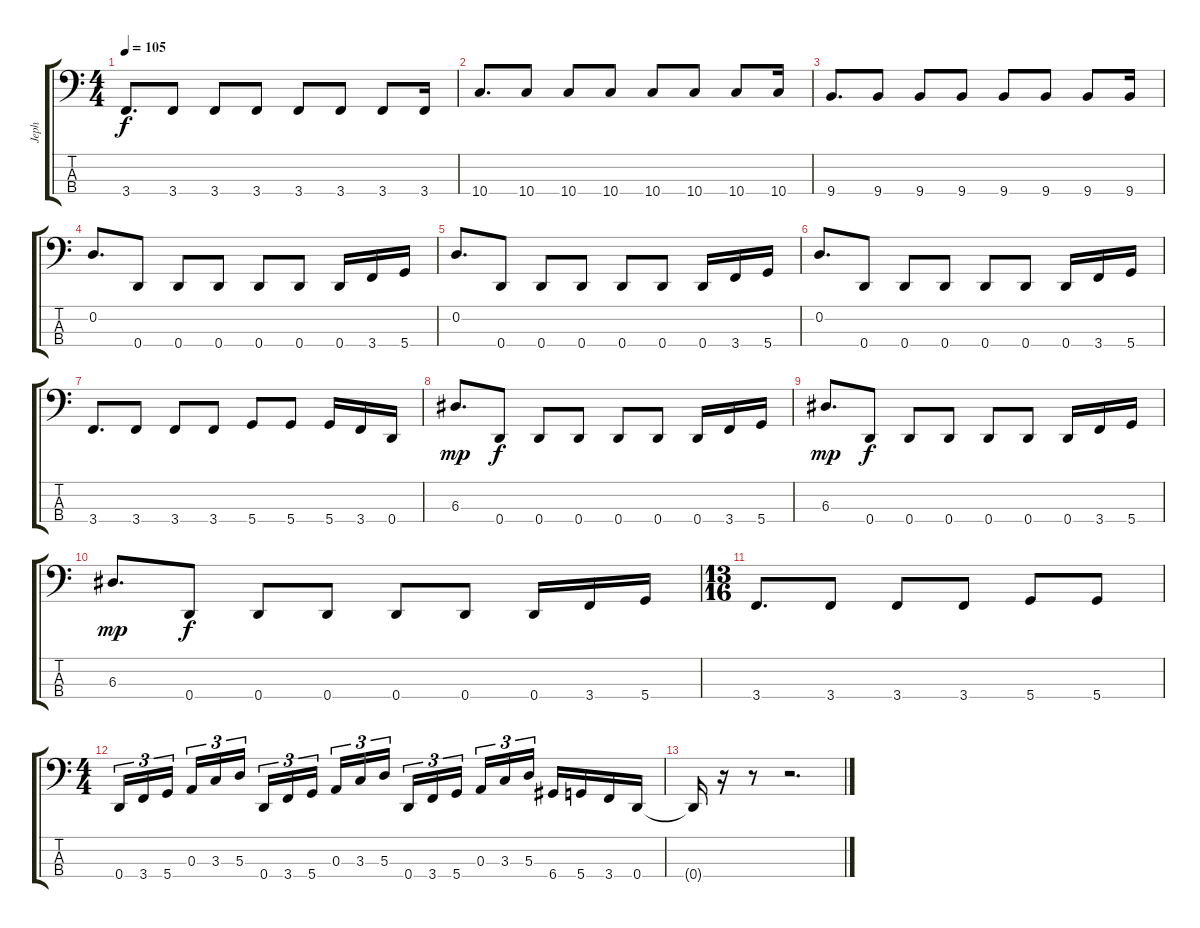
\track ("Jeph" "Jeph") {instrument electricbassfinger}
\staff {score tabs}
\tuning (G2 D2 A1 D1) {hide}
\ts (4 4)
\tempo 105
\clef f4
\ks c
3.4.8{d dy f} 3.4.8 3.4.8 3.4.8 3.4.8 3.4.8 3.4.8 3.4.16 |
10.4.8{d} 10.4.8 10.4.8 10.4.8 10.4.8 10.4.8 10.4.8 10.4.16 |
9.4.8{d} 9.4.8 9.4.8 9.4.8 9.4.8 9.4.8 9.4.8 9.4.16 |
0.2.8{d} 0.4.8 0.4.8 0.4.8 0.4.8 0.4.8 0.4.16 3.4.16 5.4.16 |
0.2.8{d} 0.4.8 0.4.8 0.4.8 0.4.8 0.4.8 0.4.16 3.4.16 5.4.16 |
0.2.8{d} 0.4.8 0.4.8 0.4.8 0.4.8 0.4.8 0.4.16 3.4.16 5.4.16 |
3.4.8{d} 3.4.8 3.4.8 3.4.8 5.4.8 5.4.8 5.4.16 3.4.16 0.4.16 |
6.3.8{d dy mp} 0.4.8{dy f} 0.4.8 0.4.8 0.4.8 0.4.8 0.4.16 3.4.16 5.4.16 |
6.3.8{d dy mp} 0.4.8{dy f} 0.4.8 0.4.8 0.4.8 0.4.8 0.4.16 3.4.16 5.4.16 |
6.3.8{d dy mp} 0.4.8{dy f} 0.4.8 0.4.8 0.4.8 0.4.8 0.4.16 3.4.16 5.4.16 |
\ts (13 16)
3.4.8{d} 3.4.8 3.4.8 3.4.8 5.4.8 5.4.8 |
\ts (4 4)
0.4.16{tu (3 2)} 3.4.16{tu (3 2)} 5.4.16{tu (3 2) beam splitsecondary} 0.3.16{tu (3 2)} 3.3.16{tu (3 2)} 5.3.16{tu (3 2)} 0.4.16{tu (3 2)} 3.4.16{tu (3 2)} 5.4.16{tu (3 2) beam splitsecondary} 0.3.16{tu (3 2)} 3.3.16{tu (3 2)} 5.3.16{tu (3 2)} 0.4.16{tu (3 2)} 3.4.16{tu (3 2)} 5.4.16{tu (3 2) beam splitsecondary} 0.3.16{tu (3 2)} 3.3.16{tu (3 2)} 5.3.16{tu (3 2)} 6.4.16 5.4.16 3.4.16 0.4.16 |
0.4{t}.16 r.16 r.8 r.2{d}
